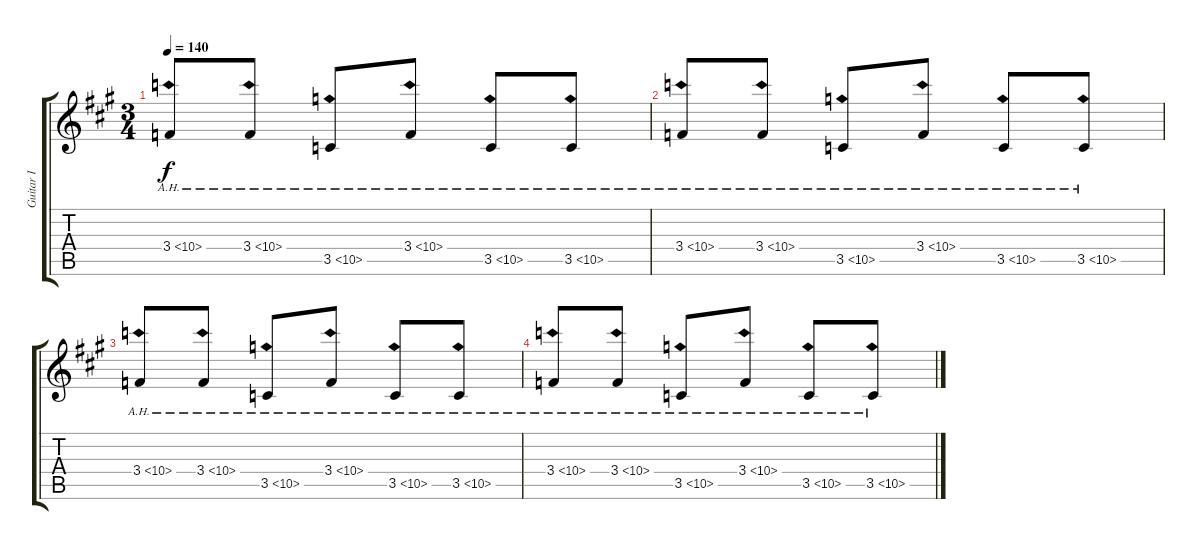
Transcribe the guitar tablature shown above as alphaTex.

\track ("Guitar I" "Guitar I") {instrument acousticguitarsteel}
\staff {score tabs}
\tuning (E4 B3 G3 D3 A2 E2) {hide}
\ts (3 4)
\tempo 140
\clef g2
\ks a
3.4{ah 7}.8{dy f} 3.4{ah 7}.8 3.5{ah 7}.8 3.4{ah 7}.8 3.5{ah 7}.8 3.5{ah 7}.8 |
3.4{ah 7}.8 3.4{ah 7}.8 3.5{ah 7}.8 3.4{ah 7}.8 3.5{ah 7}.8 3.5{ah 7}.8 |
3.4{ah 7}.8 3.4{ah 7}.8 3.5{ah 7}.8 3.4{ah 7}.8 3.5{ah 7}.8 3.5{ah 7}.8 |
3.4{ah 7}.8 3.4{ah 7}.8 3.5{ah 7}.8 3.4{ah 7}.8 3.5{ah 7}.8 3.5{ah 7}.8
